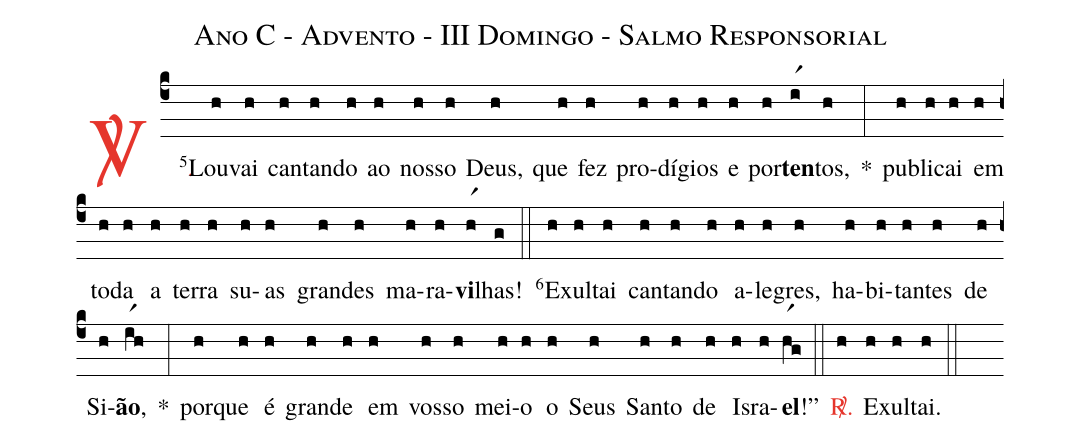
name: Ano C - Advento - III Domingo - Salmo Responsorial;
%%
(c4)

<c><sp>V/</sp>.</c>() <v>\VSup{5}</v>Lou(h)vai(h) can(h)tan(h)do(h) ao(h) nos(h)so(h) Deus,(h) que(h) fez(h) pro(h)dí(h)gios(h) e(h) por(h)<b>ten</b>(ir1)tos,(h) *(:)
pu(h)bli(h)cai(h) em(h) to(h)da(h) a(h) ter(h)ra(h) su(h)as(h) gran(h)des(h) ma(h)ra(h)<b>vi</b>(hr1)lhas!(g)

(::)

<v>\VSup{6}</v>E(h)xul(h)tai(h) can(h)tan(h)do(h) a(h)le(h)gres,(h) ha(h)bi(h)tan(h)tes(h) de(h) Si(h)<b>ão</b>,(ir1h) *(:)
por(h)que(h) é(h) gran(h)de(h) em(h) vos(h)so(h) mei(h)o(h) o(h) Seus(h) San(h)to(h) de(h) Is(h)ra(h)<b>el</b>!''(hr1g)

(::)

<c><sp>R/</sp>.</c>(h) E(h)xul(h)tai.(h)

(::)
